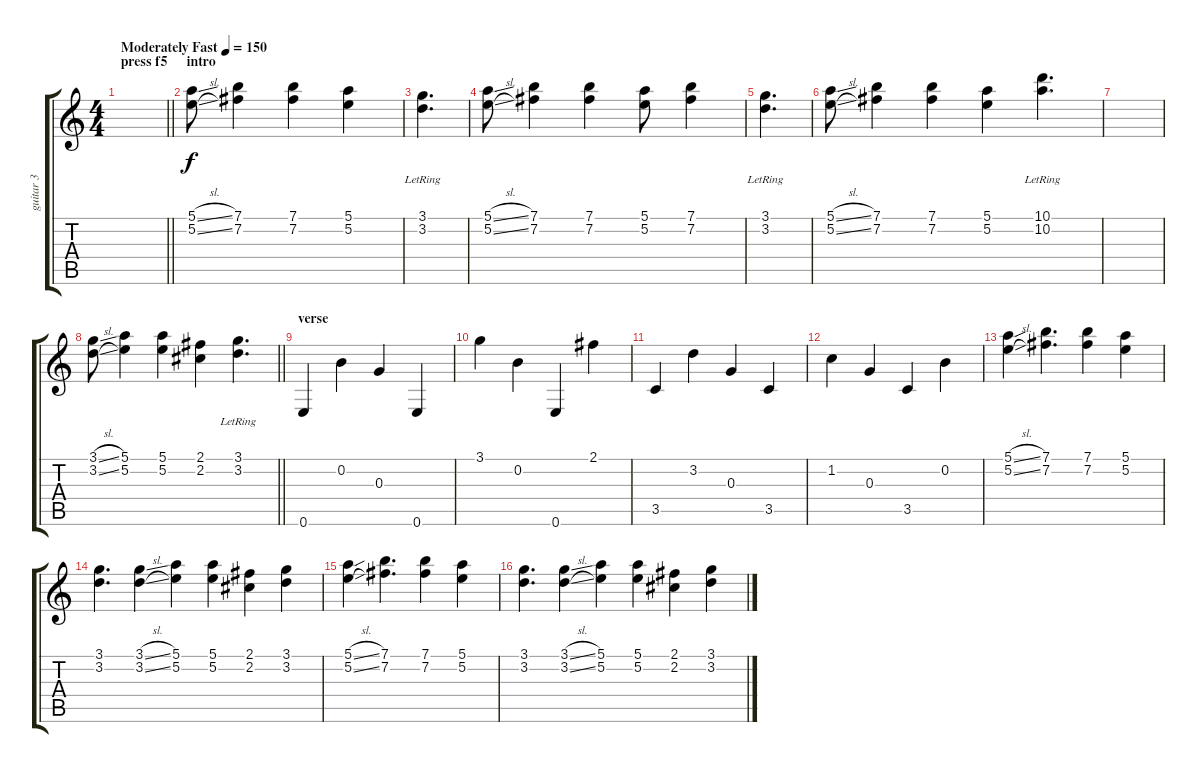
\track ("guitar 3" "guitar 3") {instrument acousticguitarsteel}
\staff {score tabs}
\tuning (E4 B3 G3 D3 A2 E2) {hide}
\ts (4 4)
\section ("" "press f5")
\tempo (150 "Moderately Fast")
\clef g2
\barLineRight lightlight
\ks c
|
\section ("" "intro")
(5.1{sl} 5.2{sl}).8 (7.1 7.2).4 (7.1 7.2).4 (5.1 5.2).4 |
(3.1{lr} 3.2{lr}).4{d} |
(5.1{sl} 5.2{sl}).8 (7.1 7.2).4 (7.1 7.2).4 (5.1 5.2).8 (7.1 7.2).4 |
(3.1 3.2{lr}).4{d} |
(5.1{sl} 5.2{sl}).8 (7.1 7.2).4 (7.1 7.2).4 (5.1 5.2).4 (10.1{lr} 10.2{lr}).4{d} |
|
\barLineRight lightlight
(3.1{sl} 3.2{sl}).8 (5.1 5.2).4 (5.1 5.2).4 (2.1 2.2).4 (3.1{lr} 3.2{lr}).4{d} |
\section ("" "verse")
0.6.4 0.2.4 0.3.4 0.6.4 |
3.1.4 0.2.4 0.6.4 2.1.4 |
3.5.4 3.2.4 0.3.4 3.5.4 |
1.2.4 0.3.4 3.5.4 0.2.4 |
(5.1{sl} 5.2{sl}).4 (7.1 7.2).4{d} (7.1 7.2).4 (5.1 5.2).4 |
(3.1 3.2).4{d} (3.1{sl} 3.2{sl}).4 (5.1 5.2).4 (5.1 5.2).4 (2.1 2.2).4 (3.1 3.2).4 |
(5.1{sl} 5.2{sl}).4 (7.1 7.2).4{d} (7.1 7.2).4 (5.1 5.2).4 |
(3.1 3.2).4{d} (3.1{sl} 3.2{sl}).4 (5.1 5.2).4 (5.1 5.2).4 (2.1 2.2).4 (3.1 3.2).4
